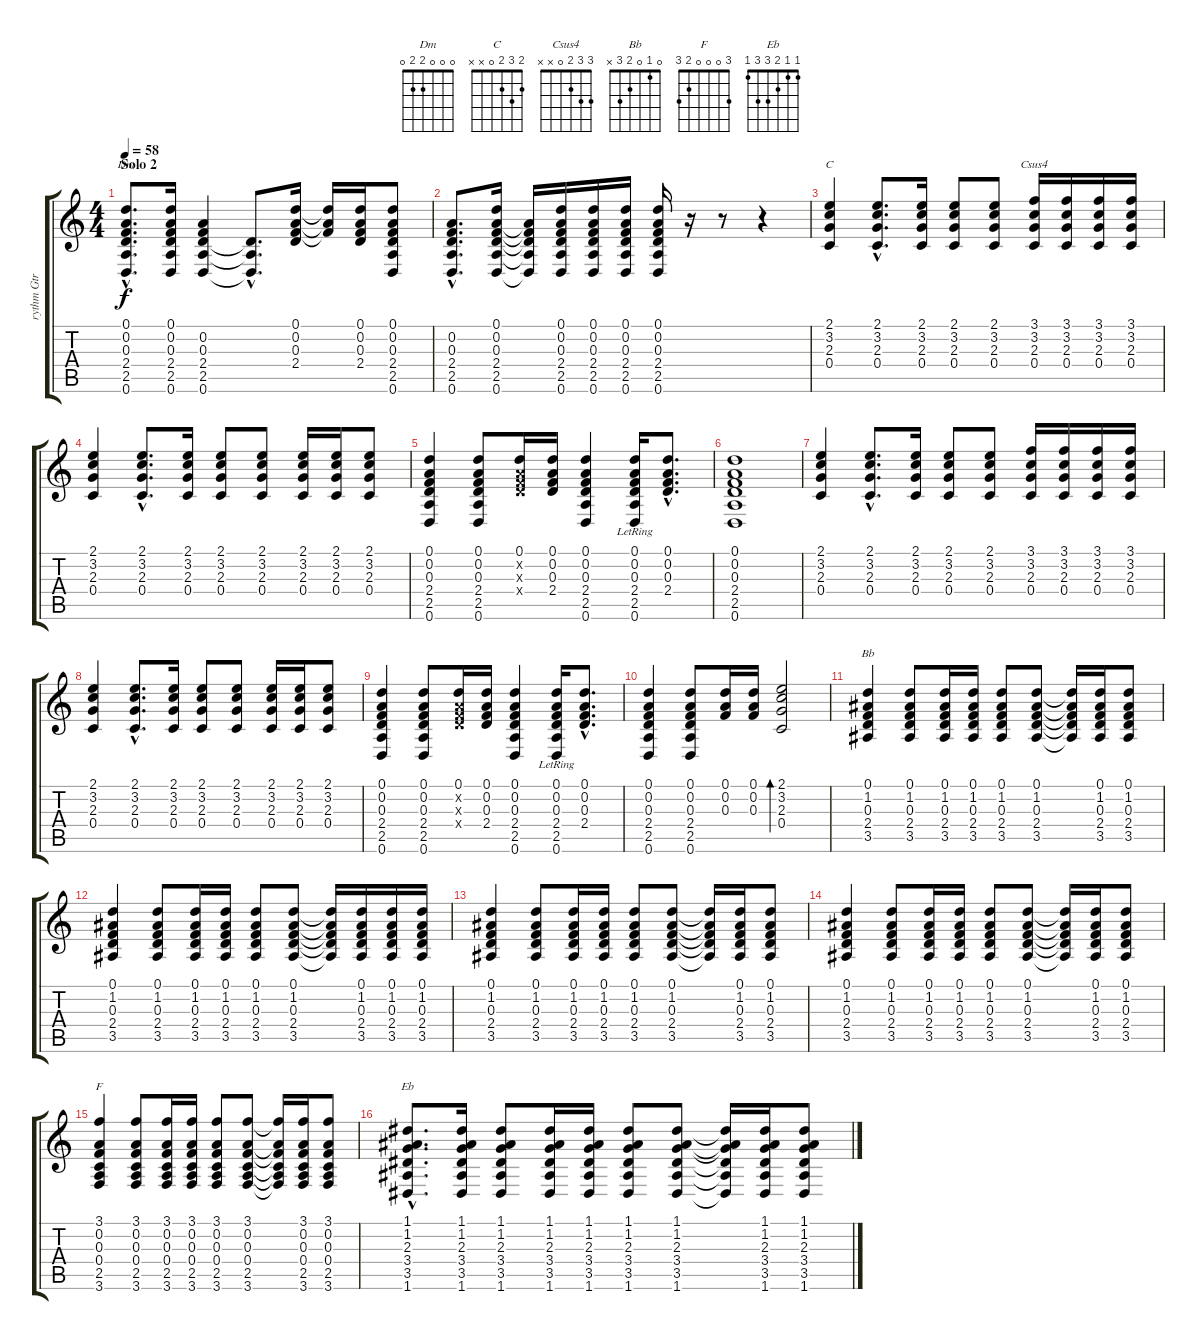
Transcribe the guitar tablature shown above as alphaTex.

\track ("rythm Gtr" "rythm Gtr") {instrument acousticguitarsteel}
\staff {score tabs}
\tuning (D4 A3 F3 C3 G2 D2) {hide}
\chord ("Dm" 0 0 0 2 2 0)
\chord ("C" 2 3 2 0 x x)
\chord ("Csus4" 3 3 2 0 x x)
\chord ("Bb" 0 1 0 2 3 x)
\chord ("F" 3 0 0 0 2 3)
\chord ("Eb" 1 1 2 3 3 1)
\ts (4 4)
\section ("" "Solo 2")
\tempo 58
\clef g2
\ks c
(0.1{hac} 0.2{hac} 0.3{hac} 2.4{hac} 2.5{hac} 0.6{hac}).8{d ch "Dm" dy f} (0.1 0.2 0.3 2.4 2.5 0.6).16 (0.2 0.3 2.4 2.5 0.6).4 (2.4{hac t} 2.5{hac t} 0.6{hac t}).8{d} (0.1 0.2 0.3 2.4).16 (0.1{t} 0.2{t} 0.3{t}).16 (0.1 0.2 0.3 2.4).16 (0.1 0.2 0.3 2.4 2.5 0.6).8 |
(0.2{hac} 0.3{hac} 2.4{hac} 2.5{hac} 0.6{hac}).8{d} (0.1 0.2 0.3 2.4 2.5 0.6).16 (0.2{t} 0.3{t} 2.4{t} 2.5{t} 0.6{t}).16 (0.1 0.2 0.3 2.4 2.5 0.6).16 (0.1 0.2 0.3 2.4 2.5 0.6).16 (0.1 0.2 0.3 2.4 2.5 0.6).16 (0.1 0.2 0.3 2.4 2.5 0.6).16 r.16 r.8 r.4 |
(2.1 3.2 2.3 0.4).4{ch "C"} (2.1{hac} 3.2{hac} 2.3{hac} 0.4{hac}).8{d} (2.1 3.2 2.3 0.4).16 (2.1 3.2 2.3 0.4).8 (2.1 3.2 2.3 0.4).8 (3.1 3.2 2.3 0.4).16{ch "Csus4"} (3.1 3.2 2.3 0.4).16 (3.1 3.2 2.3 0.4).16 (3.1 3.2 2.3 0.4).16 |
(2.1 3.2 2.3 0.4).4 (2.1{hac} 3.2{hac} 2.3{hac} 0.4{hac}).8{d} (2.1 3.2 2.3 0.4).16 (2.1 3.2 2.3 0.4).8 (2.1 3.2 2.3 0.4).8 (2.1 3.2 2.3 0.4).16 (2.1 3.2 2.3 0.4).16 (2.1 3.2 2.3 0.4).8 |
(0.1 0.2 0.3 2.4 2.5 0.6).4 (0.1 0.2 0.3 2.4 2.5 0.6).8 (0.1 0.2{x} 0.3{x} 2.4{x}).16 (0.1 0.2 0.3 2.4).16 (0.1 0.2 0.3 2.4 2.5 0.6).4 (0.1 0.2 0.3 2.4 2.5{lr} 0.6{lr}).16 (0.1{hac} 0.2{hac} 0.3{hac} 2.4{hac}).8{d} |
(0.1 0.2 0.3 2.4 2.5 0.6).1 |
(2.1 3.2 2.3 0.4).4 (2.1{hac} 3.2{hac} 2.3{hac} 0.4{hac}).8{d} (2.1 3.2 2.3 0.4).16 (2.1 3.2 2.3 0.4).8 (2.1 3.2 2.3 0.4).8 (3.1 3.2 2.3 0.4).16 (3.1 3.2 2.3 0.4).16 (3.1 3.2 2.3 0.4).16 (3.1 3.2 2.3 0.4).16 |
(2.1 3.2 2.3 0.4).4 (2.1{hac} 3.2{hac} 2.3{hac} 0.4{hac}).8{d} (2.1 3.2 2.3 0.4).16 (2.1 3.2 2.3 0.4).8 (2.1 3.2 2.3 0.4).8 (2.1 3.2 2.3 0.4).16 (2.1 3.2 2.3 0.4).16 (2.1 3.2 2.3 0.4).8 |
(0.1 0.2 0.3 2.4 2.5 0.6).4 (0.1 0.2 0.3 2.4 2.5 0.6).8 (0.1 0.2{x} 0.3{x} 2.4{x}).16 (0.1 0.2 0.3 2.4).16 (0.1 0.2 0.3 2.4 2.5 0.6).4 (0.1 0.2 0.3 2.4 2.5{lr} 0.6{lr}).16 (0.1{hac} 0.2{hac} 0.3{hac} 2.4{hac}).8{d} |
(0.1 0.2 0.3 2.4 2.5 0.6).4 (0.1 0.2 0.3 2.4 2.5 0.6).8 (0.1 0.2 0.3).16 (0.1 0.2 0.3).16 (2.1 3.2 2.3 0.4).2{bd 60} |
(0.1 1.2 0.3 2.4 3.5).4{ch "Bb"} (0.1 1.2 0.3 2.4 3.5).8 (0.1 1.2 0.3 2.4 3.5).16 (0.1 1.2 0.3 2.4 3.5).16 (0.1 1.2 0.3 2.4 3.5).8 (0.1 1.2 0.3 2.4 3.5).8 (0.1{t} 1.2{t} 0.3{t} 2.4{t} 3.5{t}).16 (0.1 1.2 0.3 2.4 3.5).16 (0.1 1.2 0.3 2.4 3.5).8 |
(0.1 1.2 0.3 2.4 3.5).4 (0.1 1.2 0.3 2.4 3.5).8 (0.1 1.2 0.3 2.4 3.5).16 (0.1 1.2 0.3 2.4 3.5).16 (0.1 1.2 0.3 2.4 3.5).8 (0.1 1.2 0.3 2.4 3.5).8 (0.1{t} 1.2{t} 0.3{t} 2.4{t} 3.5{t}).16 (0.1 1.2 0.3 2.4 3.5).16 (0.1 1.2 0.3 2.4 3.5).16 (0.1 1.2 0.3 2.4 3.5).16 |
(0.1 1.2 0.3 2.4 3.5).4 (0.1 1.2 0.3 2.4 3.5).8 (0.1 1.2 0.3 2.4 3.5).16 (0.1 1.2 0.3 2.4 3.5).16 (0.1 1.2 0.3 2.4 3.5).8 (0.1 1.2 0.3 2.4 3.5).8 (0.1{t} 1.2{t} 0.3{t} 2.4{t} 3.5{t}).16 (0.1 1.2 0.3 2.4 3.5).16 (0.1 1.2 0.3 2.4 3.5).8 |
(0.1 1.2 0.3 2.4 3.5).4 (0.1 1.2 0.3 2.4 3.5).8 (0.1 1.2 0.3 2.4 3.5).16 (0.1 1.2 0.3 2.4 3.5).16 (0.1 1.2 0.3 2.4 3.5).8 (0.1 1.2 0.3 2.4 3.5).8 (0.1{t} 1.2{t} 0.3{t} 2.4{t} 3.5{t}).16 (0.1 1.2 0.3 2.4 3.5).16 (0.1 1.2 0.3 2.4 3.5).8 |
(3.1 0.2 0.3 0.4 2.5 3.6).4{ch "F"} (3.1 0.2 0.3 0.4 2.5 3.6).8 (3.1 0.2 0.3 0.4 2.5 3.6).16 (3.1 0.2 0.3 0.4 2.5 3.6).16 (3.1 0.2 0.3 0.4 2.5 3.6).8 (3.1 0.2 0.3 0.4 2.5 3.6).8 (3.1{t} 0.2{t} 0.3{t} 0.4{t} 2.5{t} 3.6{t}).16 (3.1 0.2 0.3 0.4 2.5 3.6).16 (3.1 0.2 0.3 0.4 2.5 3.6).8 |
(1.1{hac} 1.2{hac} 2.3{hac} 3.4{hac} 3.5{hac} 1.6{hac}).8{d ch "Eb"} (1.1 1.2 2.3 3.4 3.5 1.6).16 (1.1 1.2 2.3 3.4 3.5 1.6).8 (1.1 1.2 2.3 3.4 3.5 1.6).16 (1.1 1.2 2.3 3.4 3.5 1.6).16 (1.1 1.2 2.3 3.4 3.5 1.6).8 (1.1 1.2 2.3 3.4 3.5 1.6).8 (1.1{t} 1.2{t} 2.3{t} 3.4{t} 3.5{t} 1.6{t}).16 (1.1 1.2 2.3 3.4 3.5 1.6).16 (1.1 1.2 2.3 3.4 3.5 1.6).8
